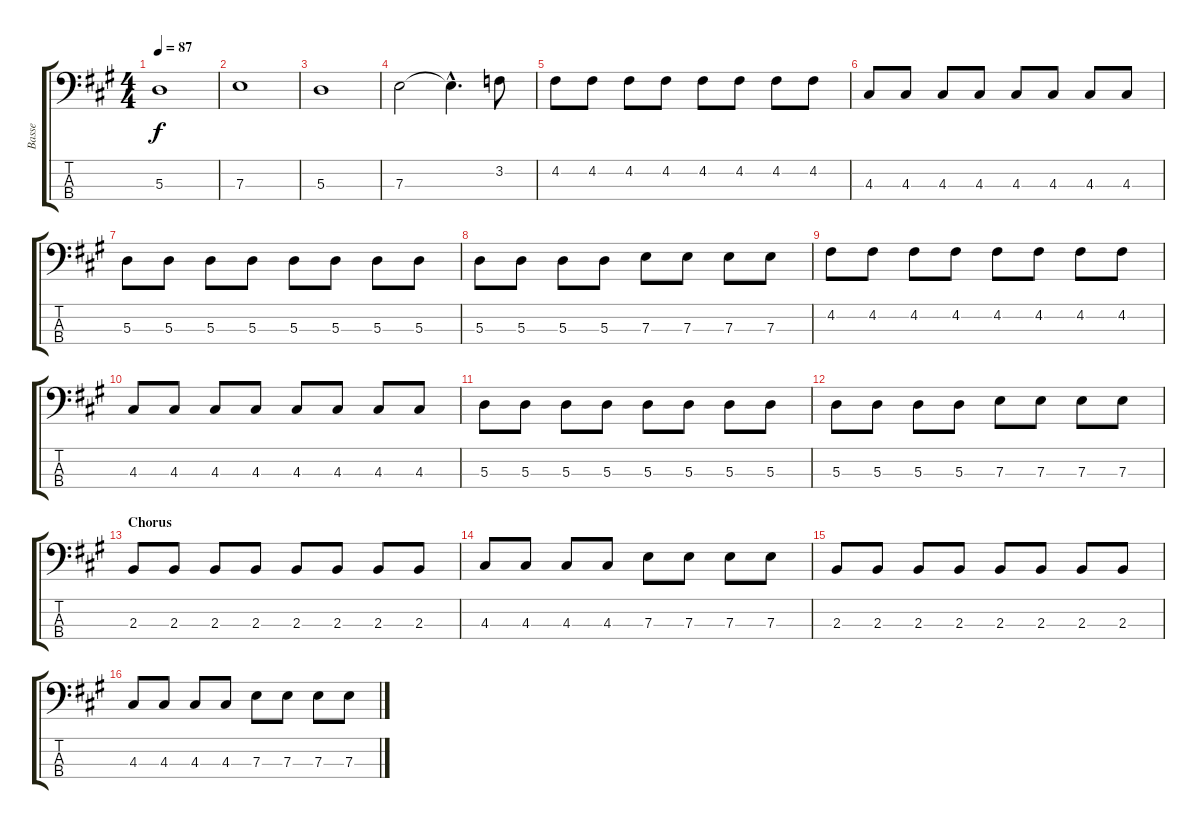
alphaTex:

\track ("Basse" "Basse") {instrument electricbassfinger}
\staff {score tabs}
\tuning (G2 D2 A1 E1) {hide}
\ts (4 4)
\tempo 87
\clef f4
\ks a
5.3.1{dy f} |
7.3.1 |
5.3.1 |
7.3.2 7.3{hac t}.4{d} 3.2.8 |
\section ("" "")
4.2.8 4.2.8 4.2.8 4.2.8 4.2.8 4.2.8 4.2.8 4.2.8 |
4.3.8 4.3.8 4.3.8 4.3.8 4.3.8 4.3.8 4.3.8 4.3.8 |
5.3.8 5.3.8 5.3.8 5.3.8 5.3.8 5.3.8 5.3.8 5.3.8 |
5.3.8 5.3.8 5.3.8 5.3.8 7.3.8 7.3.8 7.3.8 7.3.8 |
4.2.8 4.2.8 4.2.8 4.2.8 4.2.8 4.2.8 4.2.8 4.2.8 |
4.3.8 4.3.8 4.3.8 4.3.8 4.3.8 4.3.8 4.3.8 4.3.8 |
5.3.8 5.3.8 5.3.8 5.3.8 5.3.8 5.3.8 5.3.8 5.3.8 |
5.3.8 5.3.8 5.3.8 5.3.8 7.3.8 7.3.8 7.3.8 7.3.8 |
\section ("" "Chorus ")
2.3.8 2.3.8 2.3.8 2.3.8 2.3.8 2.3.8 2.3.8 2.3.8 |
4.3.8 4.3.8 4.3.8 4.3.8 7.3.8 7.3.8 7.3.8 7.3.8 |
2.3.8 2.3.8 2.3.8 2.3.8 2.3.8 2.3.8 2.3.8 2.3.8 |
4.3.8 4.3.8 4.3.8 4.3.8 7.3.8 7.3.8 7.3.8 7.3.8
